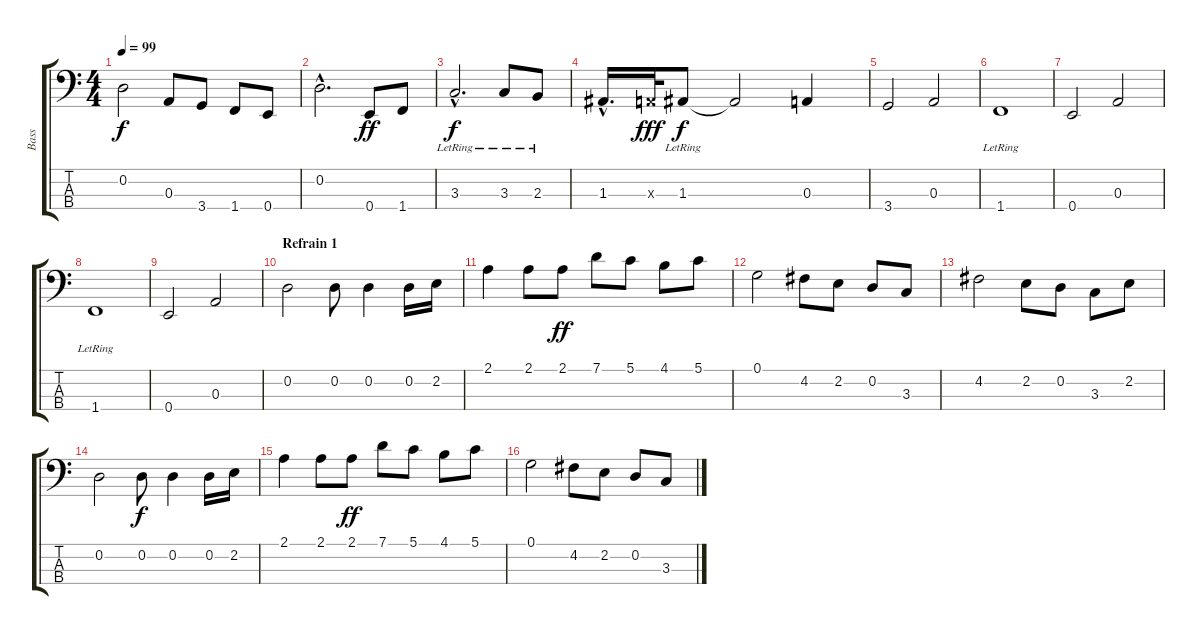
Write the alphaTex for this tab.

\track ("Bass" "Bass") {instrument fretlessbass}
\staff {score tabs}
\tuning (G2 D2 A1 E1) {hide}
\ts (4 4)
\tempo 99
\clef f4
\ks c
0.2.2{dy f} 0.3.8 3.4.8 1.4.8 0.4.8 |
0.2{hac}.2{d} 0.4.8{dy ff} 1.4.8 |
3.3{hac lr}.2{d dy f} 3.3{lr}.8 2.3{lr}.8 |
1.3{hac}.16{d} 0.3{x}.32{dy fff} 1.3{lr}.8{dy f} 1.3{t}.2 0.3.4 |
3.4.2 0.3.2 |
1.4{lr}.1 |
0.4.2 0.3.2 |
1.4{lr}.1 |
0.4.2 0.3.2{volume 16} |
\section ("" "Refrain 1")
0.2.2 0.2.8 0.2.4 0.2.16 2.2.16 |
2.1.4 2.1.8 2.1.8{dy ff} 7.1.8 5.1.8 4.1.8 5.1.8 |
0.1.2 4.2.8 2.2.8 0.2.8 3.3.8 |
4.2.2 2.2.8 0.2.8 3.3.8 2.2.8 |
0.2.2 0.2.8{dy f} 0.2.4 0.2.16 2.2.16 |
2.1.4 2.1.8 2.1.8{dy ff} 7.1.8 5.1.8 4.1.8 5.1.8 |
0.1.2 4.2.8 2.2.8 0.2.8 3.3.8
